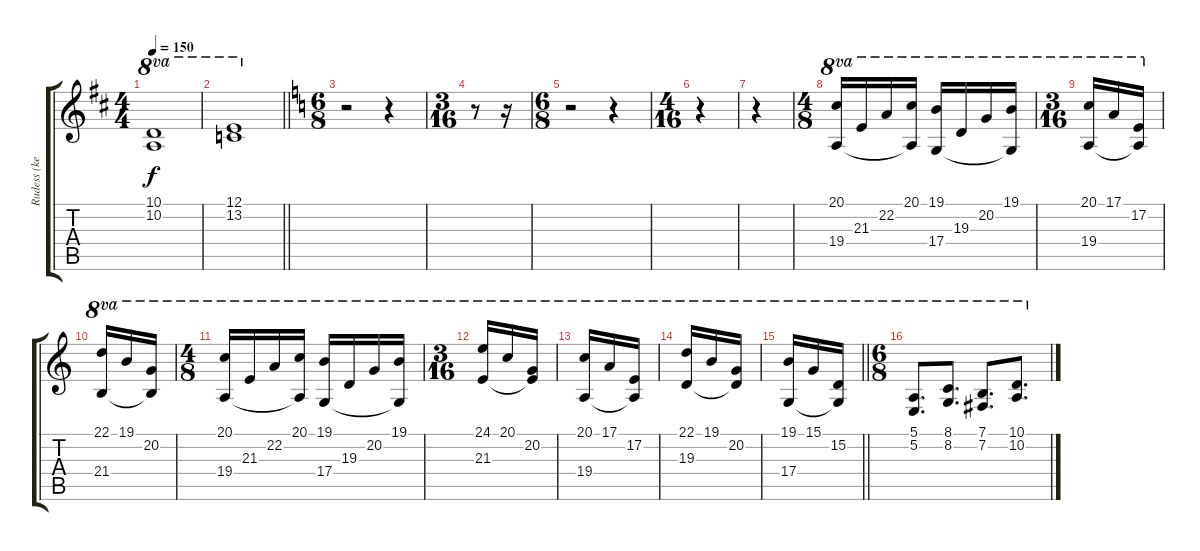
\track ("Rudess (keyboard)" "Rudess (ke") {instrument stringensemble1}
\staff {score tabs}
\tuning (E4 B3 G3 D3 A2 E2) {hide}
\ts (4 4)
\tempo 150
\clef g2
\ks d
(10.1 10.2).1{ot 8va dy f instrument rockorgan} |
\barLineRight lightlight
(12.1 13.2).1{ot 8va} |
\ts (6 8)
\ks aminor
r.2 r.4 |
\ts (3 16)
r.8 r.16 |
\ts (6 8)
r.2 r.4 |
\ts (4 16)
r.4 |
r.4 |
\ts (4 8)
(20.1 19.4).16{ot 8va} 21.3.16{ot 8va beam merge} 22.2.16{ot 8va} (20.1 19.4{t}).16{ot 8va} (19.1 17.4).16{ot 8va} 19.3.16{ot 8va beam merge} 20.2.16{ot 8va} (19.1 17.4{t}).16{ot 8va} |
\ts (3 16)
(20.1 19.4).16{ot 8va beam merge} 17.1.16{ot 8va beam merge} (17.2 19.4{t}).16{ot 8va} |
(22.1 21.4).16{ot 8va beam merge} 19.1.16{ot 8va beam merge} (20.2 21.4{t}).16{ot 8va} |
\ts (4 8)
(20.1 19.4).16{ot 8va} 21.3.16{ot 8va beam merge} 22.2.16{ot 8va} (20.1 19.4{t}).16{ot 8va} (19.1 17.4).16{ot 8va} 19.3.16{ot 8va beam merge} 20.2.16{ot 8va} (19.1 17.4{t}).16{ot 8va} |
\ts (3 16)
(24.1 21.3).16{ot 8va beam merge} 20.1.16{ot 8va beam merge} (20.2 21.3{t}).16{ot 8va} |
(20.1 19.4).16{ot 8va beam merge} 17.1.16{ot 8va beam merge} (17.2 19.4{t}).16{ot 8va} |
(22.1 19.3).16{ot 8va beam merge} 19.1.16{ot 8va beam merge} (20.2 19.3{t}).16{ot 8va} |
\barLineRight lightlight
(19.1 17.4).16{ot 8va beam merge} 15.1.16{ot 8va beam merge} (15.2 17.4{t}).16{ot 8va} |
\ts (6 8)
(5.1 5.2).8{d ot 8va} (8.1 8.2).8{d ot 8va} (7.1 7.2).8{d ot 8va} (10.1 10.2).8{d ot 8va}
